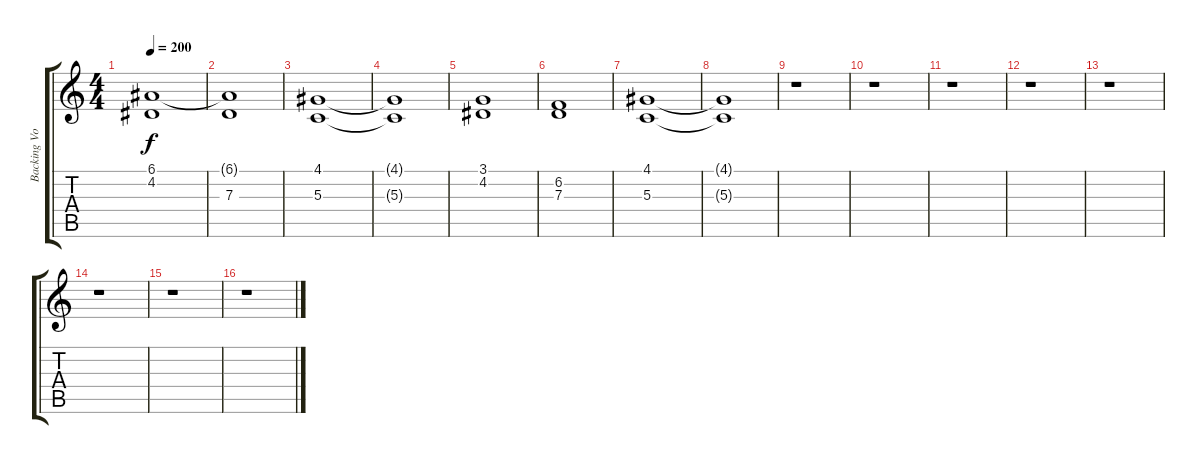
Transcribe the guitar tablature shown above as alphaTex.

\track ("Backing Vocals" "Backing Vo") {instrument choiraahs}
\staff {score tabs}
\tuning (E4 B3 G3 D3 A2 E2) {hide}
\ts (4 4)
\section ("" "")
\tempo 200
\clef g2
\ks c
(6.1 4.2).1{dy f} |
(6.1{t} 7.3).1 |
(4.1 5.3).1 |
(4.1{t} 5.3{t}).1 |
(3.1 4.2).1 |
(6.2 7.3).1 |
(4.1 5.3).1 |
(4.1{t} 5.3{t}).1 |
\section ("" "")
r.1 |
r.1 |
r.1 |
r.1 |
r.1 |
r.1 |
r.1 |
r.1
